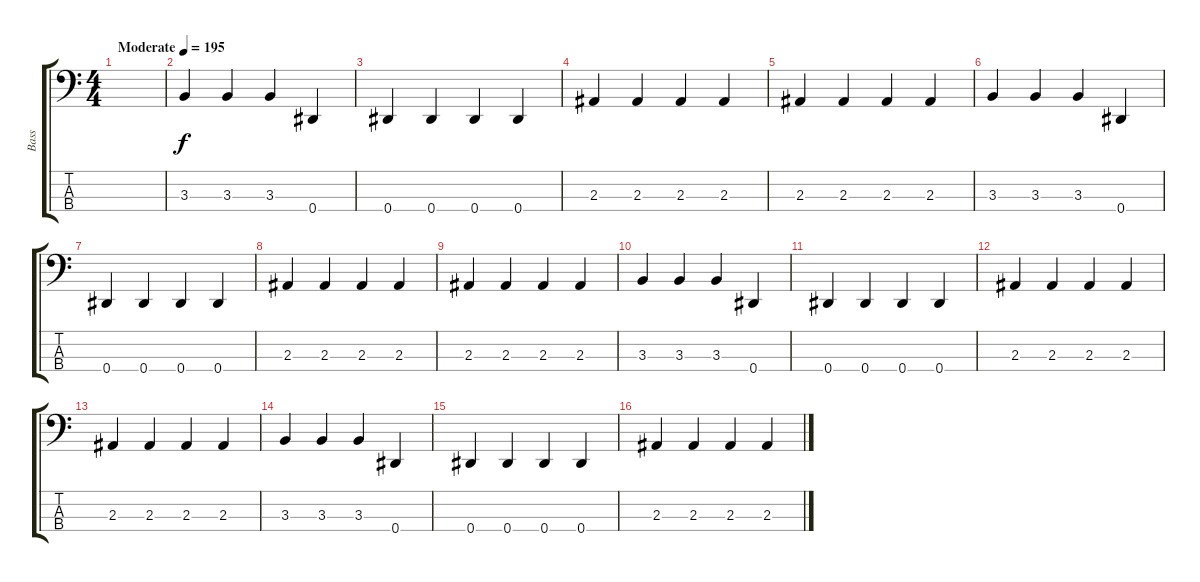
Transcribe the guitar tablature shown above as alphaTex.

\track ("Bass" "Bass") {instrument electricbassfinger}
\staff {score tabs}
\tuning (Gb2 Db2 Ab1 Eb1) {hide}
\ts (4 4)
\tempo (195 "Moderate")
\clef f4
\ks c
|
3.3.4 3.3.4 3.3.4 0.4.4 |
0.4.4 0.4.4 0.4.4 0.4.4 |
2.3.4 2.3.4 2.3.4 2.3.4 |
2.3.4 2.3.4 2.3.4 2.3.4 |
3.3.4 3.3.4 3.3.4 0.4.4 |
0.4.4 0.4.4 0.4.4 0.4.4 |
2.3.4 2.3.4 2.3.4 2.3.4 |
2.3.4 2.3.4 2.3.4 2.3.4 |
3.3.4 3.3.4 3.3.4 0.4.4 |
0.4.4 0.4.4 0.4.4 0.4.4 |
2.3.4 2.3.4 2.3.4 2.3.4 |
2.3.4 2.3.4 2.3.4 2.3.4 |
3.3.4 3.3.4 3.3.4 0.4.4 |
0.4.4 0.4.4 0.4.4 0.4.4 |
2.3.4 2.3.4 2.3.4 2.3.4
